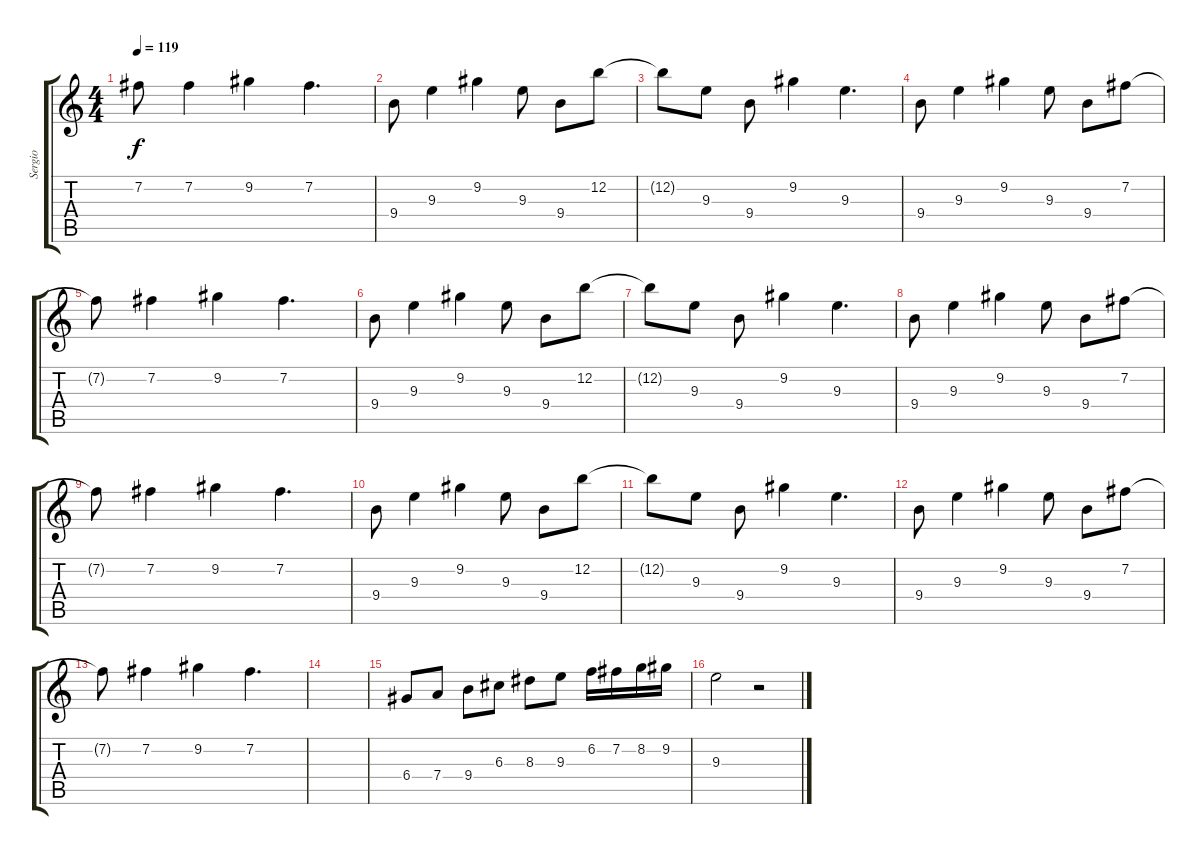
\track ("Sergio" "Sergio") {instrument acousticguitarnylon}
\staff {score tabs}
\tuning (E4 B3 G3 D3 A2 E2) {hide}
\ts (4 4)
\tempo 119
\clef g2
\ks c
7.2{t}.8{dy f} 7.2.4 9.2.4 7.2.4{d} |
9.4.8 9.3.4 9.2.4 9.3.8 9.4.8 12.2.8 |
12.2{t}.8 9.3.8 9.4.8 9.2.4 9.3.4{d} |
9.4.8 9.3.4 9.2.4 9.3.8 9.4.8 7.2.8 |
7.2{t}.8 7.2.4 9.2.4 7.2.4{d} |
9.4.8 9.3.4 9.2.4 9.3.8 9.4.8 12.2.8 |
12.2{t}.8 9.3.8 9.4.8 9.2.4 9.3.4{d} |
9.4.8 9.3.4 9.2.4 9.3.8 9.4.8 7.2.8 |
7.2{t}.8 7.2.4 9.2.4 7.2.4{d} |
9.4.8 9.3.4 9.2.4 9.3.8 9.4.8 12.2.8 |
12.2{t}.8 9.3.8 9.4.8 9.2.4 9.3.4{d} |
9.4.8 9.3.4 9.2.4 9.3.8 9.4.8 7.2.8 |
7.2{t}.8 7.2.4 9.2.4 7.2.4{d} |
|
6.4.8 7.4.8 9.4.8 6.3.8 8.3.8 9.3.8 6.2.16 7.2.16 8.2.16 9.2.16 |
9.3.2 r.2
